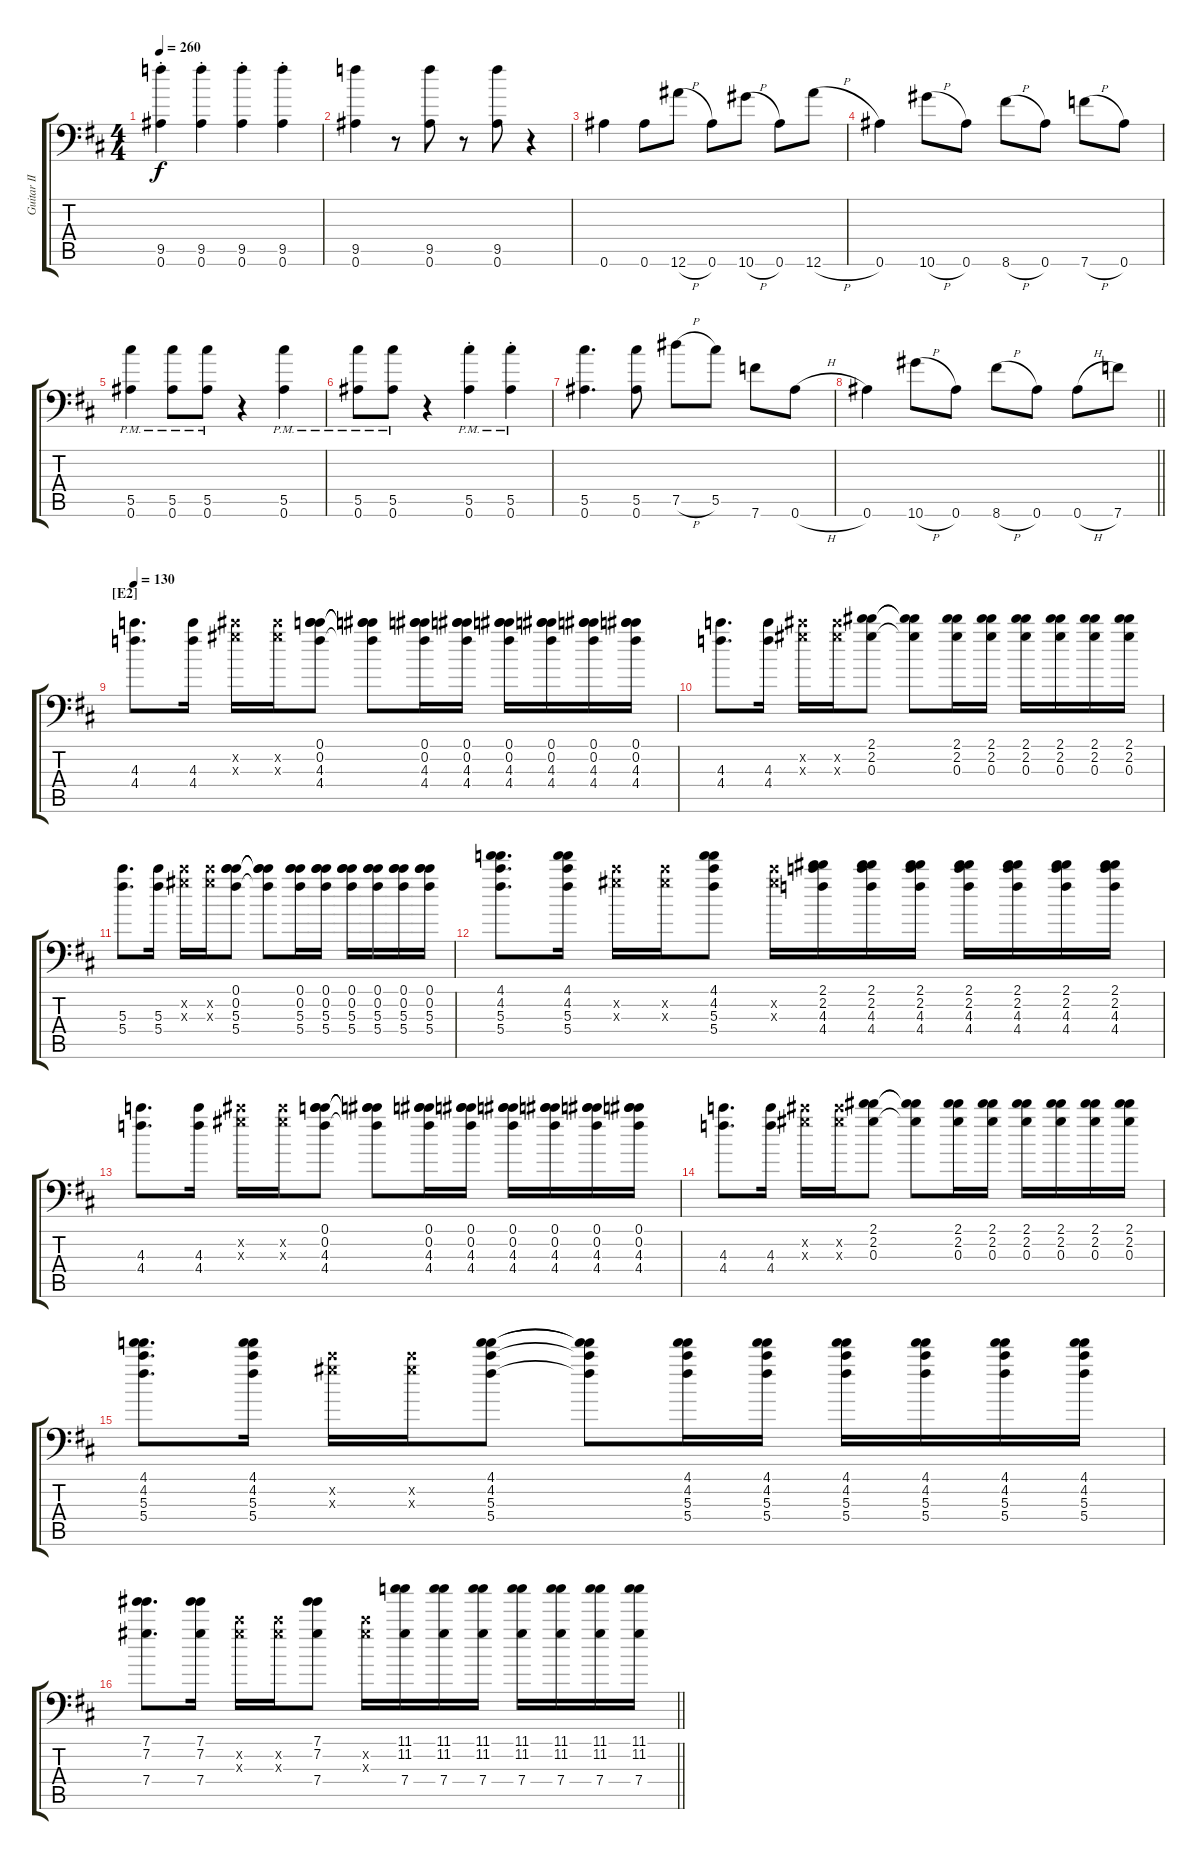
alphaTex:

\track ("Guitar II" "Guitar II") {instrument distortionguitar}
\staff {score tabs}
\tuning (Db4 Db4 Ab3 Db3 Ab2 Bb1) {hide}
\ts (4 4)
\tempo 260
\clef f4
\ks bminor
(9.5{st} 0.6{st}).4{ot 8vb dy f} (9.5{st} 0.6{st}).4{ot 8vb} (9.5{st} 0.6{st}).4{ot 8vb} (9.5{st} 0.6{st}).4{ot 8vb} |
(9.5 0.6).4{ot 8vb} r.8{ot 8vb} (9.5 0.6).8{ot 8vb} r.8{ot 8vb} (9.5 0.6).8{ot 8vb} r.4{ot 8vb} |
0.6.4{ot 8vb} 0.6.8{ot 8vb} 12.6{h}.8{ot 8vb} 0.6.8{ot 8vb} 10.6{h}.8{ot 8vb} 0.6.8{ot 8vb} 12.6{h}.8{ot 8vb} |
0.6.4{ot 8vb} 10.6{h}.8{ot 8vb} 0.6.8{ot 8vb} 8.6{h}.8{ot 8vb} 0.6.8{ot 8vb} 7.6{h}.8{ot 8vb} 0.6.8{ot 8vb} |
(5.5{pm} 0.6{pm}).4{ot 8vb} (5.5{pm} 0.6{pm}).8{ot 8vb} (5.5{pm} 0.6{pm}).8{ot 8vb} r.4{ot 8vb} (5.5{pm} 0.6{pm}).4{ot 8vb} |
(5.5{pm} 0.6{pm}).8{ot 8vb} (5.5{pm} 0.6{pm}).8{ot 8vb} r.4{ot 8vb} (5.5{pm st} 0.6{pm st}).4{ot 8vb} (5.5{pm st} 0.6{pm st}).4{ot 8vb} |
(5.5 0.6).4{d ot 8vb} (5.5 0.6).8{ot 8vb} 7.5{h}.8{ot 8vb} 5.5.8{ot 8vb} 7.6.8{ot 8vb} 0.6{h}.8{ot 8vb} |
\barLineRight lightlight
0.6.4{ot 8vb} 10.6{h}.8{ot 8vb} 0.6.8{ot 8vb} 8.6{h}.8{ot 8vb} 0.6.8{ot 8vb} 0.6{h}.8{ot 8vb} 7.6.8{ot 8vb} |
\section ("" "[E2]")
\tempo 130
(4.3 4.4).8{d ot 8vb volume 9} (4.3 4.4).16{ot 8vb} (0.2{x} 0.3{x}).16{ot 8vb} (0.2{x} 0.3{x}).16{ot 8vb} (0.1 0.2 4.3 4.4).8{ot 8vb} (0.1{t} 0.2{t} 4.3{t} 4.4{t}).8{ot 8vb} (0.1 0.2 4.3 4.4).16{ot 8vb} (0.1 0.2 4.3 4.4).16{ot 8vb} (0.1 0.2 4.3 4.4).16{ot 8vb} (0.1 0.2 4.3 4.4).16{ot 8vb} (0.1 0.2 4.3 4.4).16{ot 8vb} (0.1 0.2 4.3 4.4).16{ot 8vb} |
(4.3 4.4).8{d ot 8vb} (4.3 4.4).16{ot 8vb} (0.2{x} 0.3{x}).16{ot 8vb} (0.2{x} 0.3{x}).16{ot 8vb} (2.1 2.2 0.3).8{ot 8vb} (2.1{t} 2.2{t} 0.3{t}).8{ot 8vb} (2.1 2.2 0.3).16{ot 8vb} (2.1 2.2 0.3).16{ot 8vb} (2.1 2.2 0.3).16{ot 8vb} (2.1 2.2 0.3).16{ot 8vb} (2.1 2.2 0.3).16{ot 8vb} (2.1 2.2 0.3).16{ot 8vb} |
(5.3 5.4).8{d ot 8vb} (5.3 5.4).16{ot 8vb} (0.2{x} 0.3{x}).16{ot 8vb} (0.2{x} 0.3{x}).16{ot 8vb} (0.1 0.2 5.3 5.4).8{ot 8vb} (0.1{t} 0.2{t} 5.3{t} 5.4{t}).8{ot 8vb} (0.1 0.2 5.3 5.4).16{ot 8vb} (0.1 0.2 5.3 5.4).16{ot 8vb} (0.1 0.2 5.3 5.4).16{ot 8vb} (0.1 0.2 5.3 5.4).16{ot 8vb} (0.1 0.2 5.3 5.4).16{ot 8vb} (0.1 0.2 5.3 5.4).16{ot 8vb} |
(4.1 4.2 5.3 5.4).8{d ot 8vb} (4.1 4.2 5.3 5.4).16{ot 8vb} (0.2{x} 0.3{x}).16{ot 8vb} (0.2{x} 0.3{x}).16{ot 8vb} (4.1 4.2 5.3 5.4).8{ot 8vb} (0.2{x} 0.3{x}).16{ot 8vb} (2.1 2.2 4.3 4.4).16{ot 8vb} (2.1 2.2 4.3 4.4).16{ot 8vb} (2.1 2.2 4.3 4.4).16{ot 8vb} (2.1 2.2 4.3 4.4).16{ot 8vb} (2.1 2.2 4.3 4.4).16{ot 8vb} (2.1 2.2 4.3 4.4).16{ot 8vb} (2.1 2.2 4.3 4.4).16{ot 8vb} |
(4.3 4.4).8{d ot 8vb} (4.3 4.4).16{ot 8vb} (0.2{x} 0.3{x}).16{ot 8vb} (0.2{x} 0.3{x}).16{ot 8vb} (0.1 0.2 4.3 4.4).8{ot 8vb} (0.1{t} 0.2{t} 4.3{t} 4.4{t}).8{ot 8vb} (0.1 0.2 4.3 4.4).16{ot 8vb} (0.1 0.2 4.3 4.4).16{ot 8vb} (0.1 0.2 4.3 4.4).16{ot 8vb} (0.1 0.2 4.3 4.4).16{ot 8vb} (0.1 0.2 4.3 4.4).16{ot 8vb} (0.1 0.2 4.3 4.4).16{ot 8vb} |
(4.3 4.4).8{d ot 8vb} (4.3 4.4).16{ot 8vb} (0.2{x} 0.3{x}).16{ot 8vb} (0.2{x} 0.3{x}).16{ot 8vb} (2.1 2.2 0.3).8{ot 8vb} (2.1{t} 2.2{t} 0.3{t}).8{ot 8vb} (2.1 2.2 0.3).16{ot 8vb} (2.1 2.2 0.3).16{ot 8vb} (2.1 2.2 0.3).16{ot 8vb} (2.1 2.2 0.3).16{ot 8vb} (2.1 2.2 0.3).16{ot 8vb} (2.1 2.2 0.3).16{ot 8vb} |
(4.1 4.2 5.3 5.4).8{d ot 8vb} (4.1 4.2 5.3 5.4).16{ot 8vb} (0.2{x} 0.3{x}).16{ot 8vb} (0.2{x} 0.3{x}).16{ot 8vb} (4.1 4.2 5.3 5.4).8{ot 8vb} (4.1{t} 4.2{t} 5.3{t} 5.4{t}).8{ot 8vb} (4.1 4.2 5.3 5.4).16{ot 8vb} (4.1 4.2 5.3 5.4).16{ot 8vb} (4.1 4.2 5.3 5.4).16{ot 8vb} (4.1 4.2 5.3 5.4).16{ot 8vb} (4.1 4.2 5.3 5.4).16{ot 8vb} (4.1 4.2 5.3 5.4).16{ot 8vb} |
\barLineRight lightlight
(7.1 7.2 7.4).8{d ot 8vb} (7.1 7.2 7.4).16{ot 8vb} (0.2{x} 0.3{x}).16{ot 8vb} (0.2{x} 0.3{x}).16{ot 8vb} (7.1 7.2 7.4).8{ot 8vb} (0.2{x} 0.3{x}).16{ot 8vb} (11.1 11.2 7.4).16{ot 8vb} (11.1 11.2 7.4).16{ot 8vb} (11.1 11.2 7.4).16{ot 8vb} (11.1 11.2 7.4).16{ot 8vb} (11.1 11.2 7.4).16{ot 8vb} (11.1 11.2 7.4).16{ot 8vb} (11.1 11.2 7.4).16{ot 8vb}
